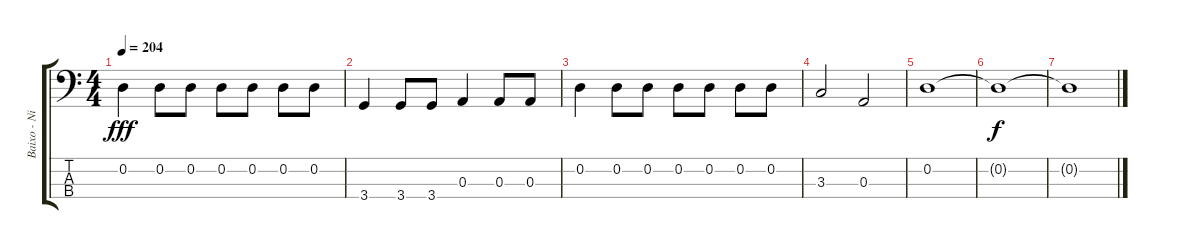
\track ("Baixo - Nikola" "Baixo - Ni") {instrument electricbasspick}
\staff {score tabs}
\tuning (G2 D2 A1 E1) {hide}
\ts (4 4)
\tempo 204
\clef f4
\ks c
0.2.4{dy fff} 0.2.8 0.2.8 0.2.8 0.2.8 0.2.8 0.2.8 |
3.4.4 3.4.8 3.4.8 0.3.4 0.3.8 0.3.8 |
0.2.4 0.2.8 0.2.8 0.2.8 0.2.8 0.2.8 0.2.8 |
3.3.2 0.3.2 |
0.2.1 |
0.2{t}.1{dy f} |
0.2{t}.1
